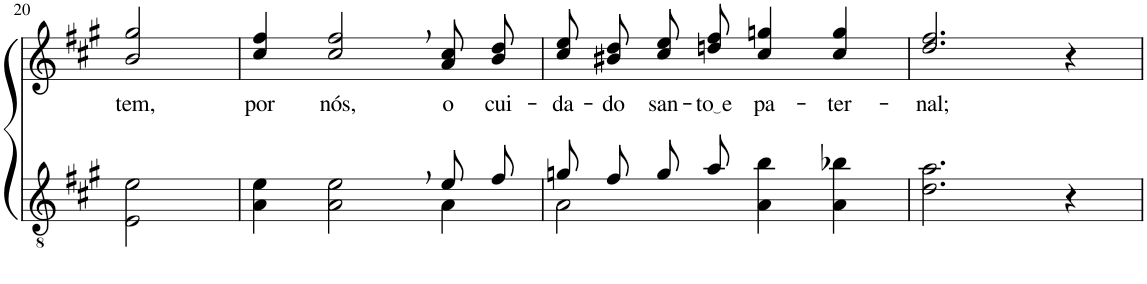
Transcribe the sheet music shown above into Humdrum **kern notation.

**kern	**kern	**text
*part2	*part1	*part1
*staff2	*staff1	*staff1
*I"Parte III e IV	*I"Parte I e II	*
!!LO:PB:g=z
*clefGv2	*clefG2	*
*Trd4c7	*Trd4c7	*
*k[f#c#g#]	*k[f#c#g#]	*
*M4/4	*M4/4	*
=20	=20	=20
!	!	!LO:LY:b
2E\ 2e\	2b/ 2gg#/	tem,
=21	=21	=21
*^	*	*
!	!	!	!LO:LY:b
2.ryy	4A\ 4e\	4cc#/ 4ff#/	por
!	!	!	!LO:LY:b
.	2A\ 2e\	2cc#/, 2ff#/,	nós,
!	!	!	!LO:LY:b
8e/L	4A\	8a\ 8cc#\L	o
!	!	!	!LO:LY:b
8f#/J	.	8b\ 8dd\J	cui-
=22	=22	=22	=22
!	!	!	!LO:LY:b
8gn/L	2A\	8cc#\ 8ee\L	-da-
!	!	!	!LO:LY:b
8f#/J	.	8b#X\ 8dd\J	-do
!	!	!	!LO:LY:b
8g/L	.	8cc#\ 8ee\L	san-
!	!	!	!LO:LY:b
8a/J	.	8ddn\ 8ff#\J	to e
!	!	!	!LO:LY:b
4ryy	4A\ 4b\	4cc#/ 4ggn/	pa-
!	!	!	!LO:LY:b
4ryy	4A\ 4b-X\	4cc#/ 4gg/	-ter-
=23	=23	=23	=23
!	!	!	!LO:LY:b
*v	*v	*	*
2.d\ 2.a\	2.dd/ 2.ff#/	-nal;
4r	4r	.
=	=	=
*-	*-	*-
